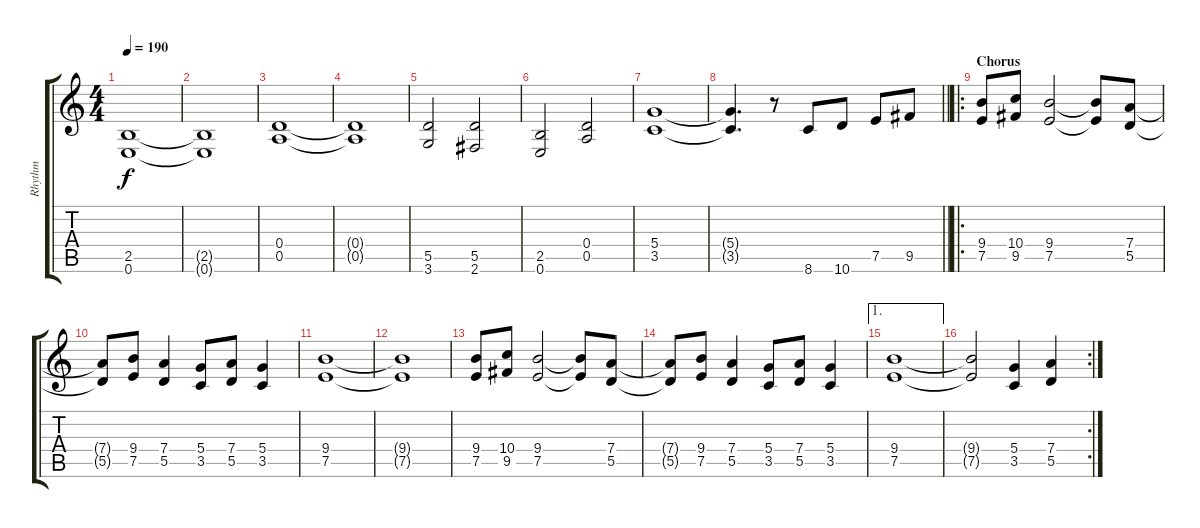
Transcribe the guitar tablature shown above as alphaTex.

\track ("Rhythm" "Rhythm") {instrument distortionguitar}
\staff {score tabs}
\tuning (E4 B3 G3 D3 A2 E2) {hide}
\ts (4 4)
\tempo 190
\clef g2
\ks c
(2.5 0.6).1{dy f} |
(2.5{t} 0.6{t}).1 |
(0.4 0.5).1 |
(0.4{t} 0.5{t}).1 |
(5.5 3.6).2 (5.5 2.6).2 |
(2.5 0.6).2 (0.4 0.5).2 |
(5.4 3.5).1 |
\barLineRight lightlight
(5.4{t} 3.5{t}).4{d} r.8 8.6.8 10.6.8 7.5.8 9.5.8 |
\ro
\section ("" "Chorus")
(9.4 7.5).8 (10.4 9.5).8 (9.4 7.5).2 (9.4{t} 7.5{t}).8 (7.4 5.5).8 |
(7.4{t} 5.5{t}).8 (9.4 7.5).8 (7.4 5.5).4 (5.4 3.5).8 (7.4 5.5).8 (5.4 3.5).4 |
(9.4 7.5).1 |
(9.4{t} 7.5{t}).1 |
(9.4 7.5).8 (10.4 9.5).8 (9.4 7.5).2 (9.4{t} 7.5{t}).8 (7.4 5.5).8 |
(7.4{t} 5.5{t}).8 (9.4 7.5).8 (7.4 5.5).4 (5.4 3.5).8 (7.4 5.5).8 (5.4 3.5).4 |
\ae 1
(9.4 7.5).1 |
\rc 2
(9.4{t} 7.5{t}).2 (5.4 3.5).4 (7.4 5.5).4
